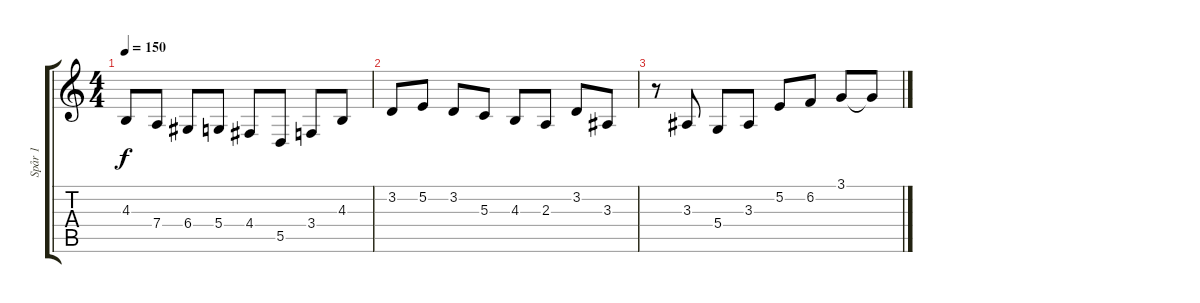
\track ("Spår 1" "Spår 1") {instrument recorder}
\staff {score tabs}
\tuning (E4 B3 G3 D3 A2 E2) {hide}
\ts (4 4)
\tempo 150
\clef g2
\ks c
4.3.8{dy f} 7.4.8 6.4.8 5.4.8 4.4.8 5.5.8 3.4.8 4.3.8 |
3.2.8 5.2.8 3.2.8 5.3.8 4.3.8 2.3.8 3.2.8 3.3.8 |
r.8 3.3.8 5.4.8 3.3.8 5.2.8 6.2.8 3.1.8 3.1{t}.8
